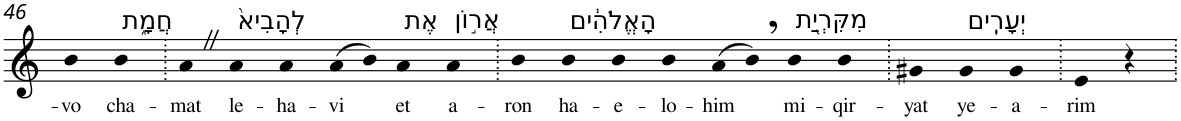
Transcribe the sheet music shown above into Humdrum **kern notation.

**kern	**text
*part1	*part1
*staff1	*staff1
*I"Piano	*
*I'Pno	*
!!LO:PB:g=z
*clefG2	*
*k[]	*
=46	=46
!	!LO:LY:b
4b	-vo
!LO:TX:a:t=חֲמָ֑ת	!
!	!LO:LY:b
4b	cha-
=47.	=47.
!	!LO:LY:b
4aZ	-mat
!LO:TX:a:t=לְהָבִיא֙	!
!	!LO:LY:b
4a	le-
!	!LO:LY:b
4a	-ha-
!	!LO:LY:b
(>8a	-vi
8b)	.
!LO:TX:a:t=אֶת	!
!	!LO:LY:b
4a	et
!LO:TX:a:t=אֲר֣וֹן	!
!	!LO:LY:b
4a	a-
=48.	=48.
!	!LO:LY:b
4b	-ron
!LO:TX:a:t=הָאֱלֹהִ֔ים	!
!	!LO:LY:b
4b	ha-
!	!LO:LY:b
4b	-e-
!	!LO:LY:b
4b	-lo-
!	!LO:LY:b
(>8a	-him
8b,)	.
!LO:TX:a:t=מִקִּרְיַ֖ת	!
!	!LO:LY:b
4b	mi-
!	!LO:LY:b
4b	-qir-
=49.	=49.
!	!LO:LY:b
4g#X	-yat
!LO:TX:a:t=יְעָרִֽים	!
!	!LO:LY:b
4g#	ye-
!	!LO:LY:b
4g#	-a-
=50.	=50.
!	!LO:LY:b
4e	-rim
4r	.
=.	=.
*-	*-
